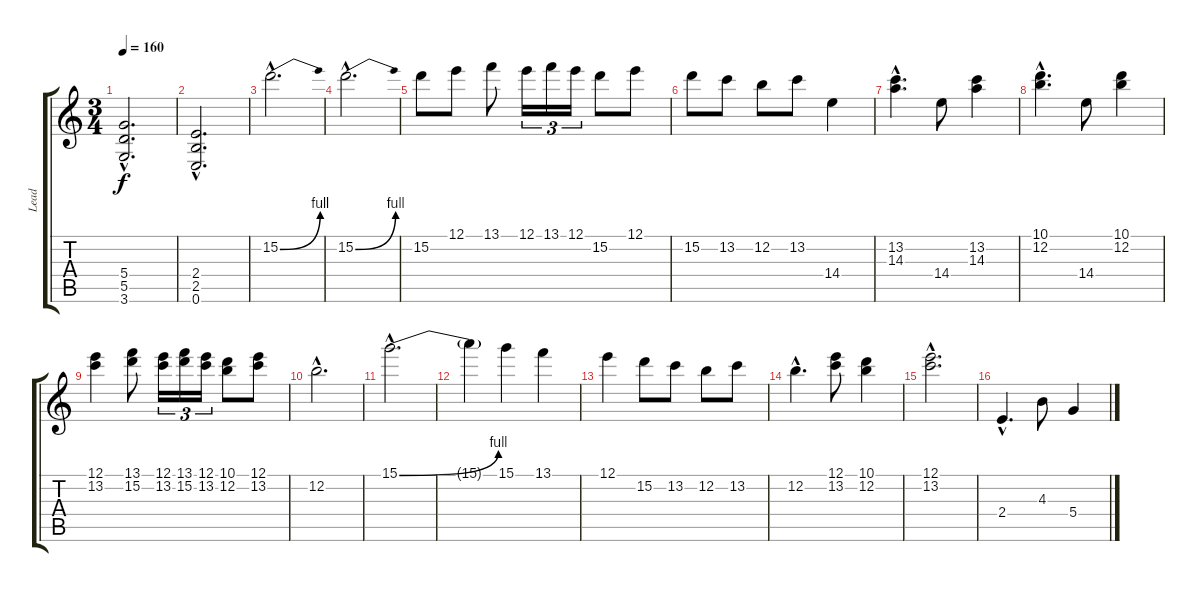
\track ("Lead" "Lead") {instrument distortionguitar}
\staff {score tabs}
\tuning (E4 B3 G3 D3 A2 E2) {hide}
\ts (3 4)
\tempo 160
\clef g2
\ks c
(5.4{hac} 5.5{hac} 3.6{hac}).2{d dy f} |
(2.4{hac} 2.5{hac} 0.6{hac}).2{d} |
15.2{be (bend 0 0 60 4) hac}.2{d} |
15.2{be (bend 0 0 60 4) hac}.2{d} |
15.2.8 12.1.8 13.1.8 12.1.16{tu (3 2)} 13.1.16{tu (3 2)} 12.1.16{tu (3 2)} 15.2.8 12.1.8 |
15.2.8 13.2.8 12.2.8 13.2.8 14.4.4 |
(13.2{hac} 14.3{hac}).4{d} 14.4.8 (13.2 14.3).4 |
(10.1{hac} 12.2{hac}).4{d} 14.4.8 (10.1 12.2).4 |
(12.1 13.2).4 (13.1 15.2).8 (12.1 13.2).16{tu (3 2)} (13.1 15.2).16{tu (3 2)} (12.1 13.2).16{tu (3 2)} (10.1 12.2).8 (12.1 13.2).8 |
12.2{hac}.2{d} |
15.1{be (bend 0 0 60 4) hac}.2{d} |
15.1{t}.4 15.1.4 13.1.4 |
12.1.4 15.2.8 13.2.8 12.2.8 13.2.8 |
12.2{hac}.4{d} (12.1 13.2).8 (10.1 12.2).4 |
(12.1{hac} 13.2{hac}).2{d} |
2.4{hac}.4{d} 4.3.8 5.4.4
